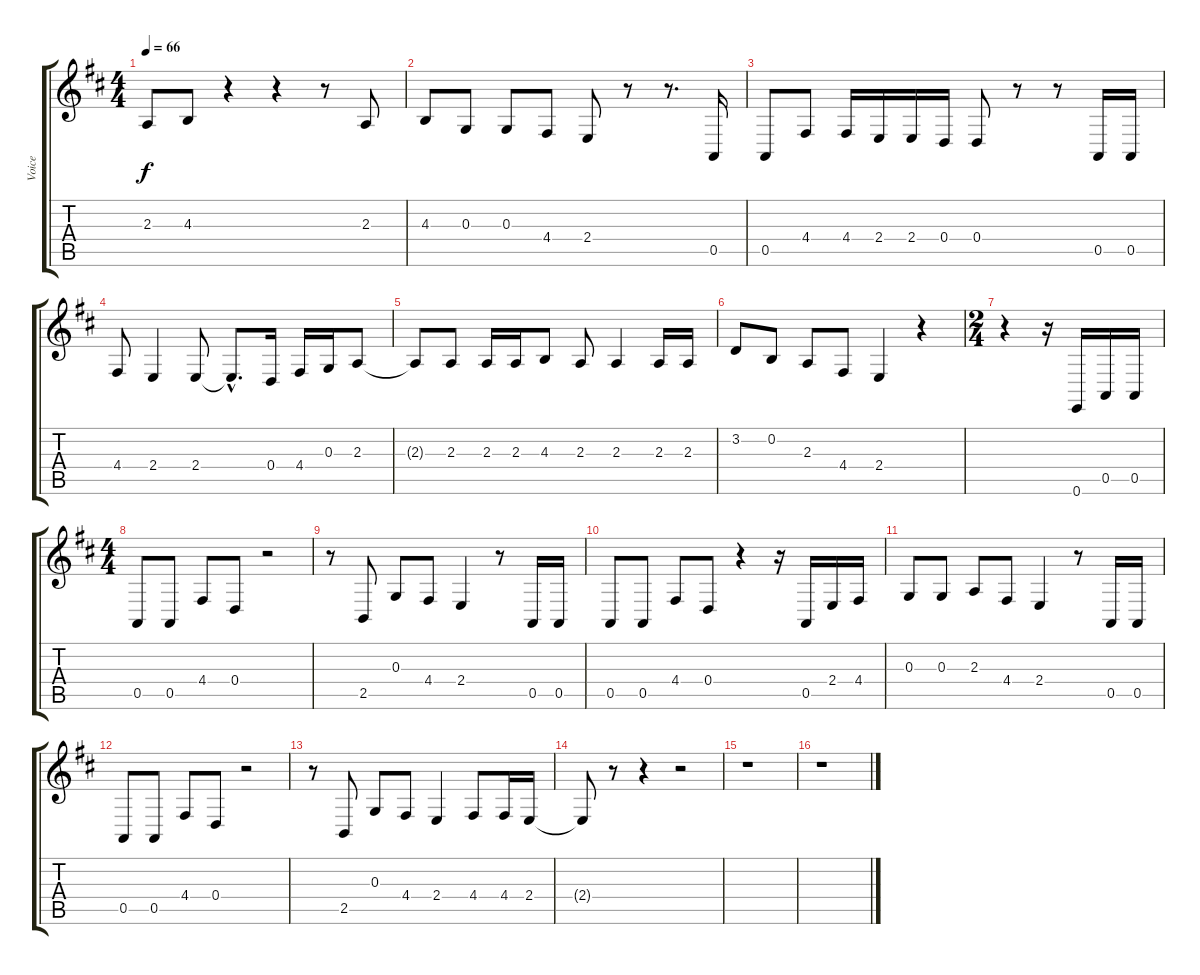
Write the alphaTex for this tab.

\track ("Voice" "Voice") {instrument cello}
\staff {score tabs}
\tuning (E4 B3 G3 D3 A2 E2) {hide}
\ts (4 4)
\tempo 66
\clef g2
\ks d
2.3.8{dy f} 4.3.8 r.4 r.4 r.8 2.3.8 |
4.3.8 0.3.8 0.3.8 4.4.8 2.4.8 r.8 r.8{d} 0.5.16 |
0.5.8 4.4.8 4.4.16 2.4.16 2.4.16 0.4.16 0.4.8 r.8 r.8 0.5.16 0.5.16 |
4.4.8 2.4.4 2.4.8 2.4{hac t}.8{d} 0.4.16 4.4.16 0.3.16 2.3.8 |
2.3{t}.8 2.3.8 2.3.16 2.3.16 4.3.8 2.3.8 2.3.4 2.3.16 2.3.16 |
3.2.8 0.2.8 2.3.8 4.4.8 2.4.4 r.4 |
\ts (2 4)
r.4 r.16 0.6.16 0.5.16 0.5.16 |
\ts (4 4)
0.5.8 0.5.8 4.4.8 0.4.8 r.2 |
r.8 2.5.8 0.3.8 4.4.8 2.4.4 r.8 0.5.16 0.5.16 |
0.5.8 0.5.8 4.4.8 0.4.8 r.4 r.16 0.5.16 2.4.16 4.4.16 |
0.3.8 0.3.8 2.3.8 4.4.8 2.4.4 r.8 0.5.16 0.5.16 |
0.5.8 0.5.8 4.4.8 0.4.8 r.2 |
r.8 2.5.8 0.3.8 4.4.8 2.4.4 4.4.8 4.4.16 2.4.16 |
2.4{t}.8 r.8 r.4 r.2 |
r.1 |
r.1
